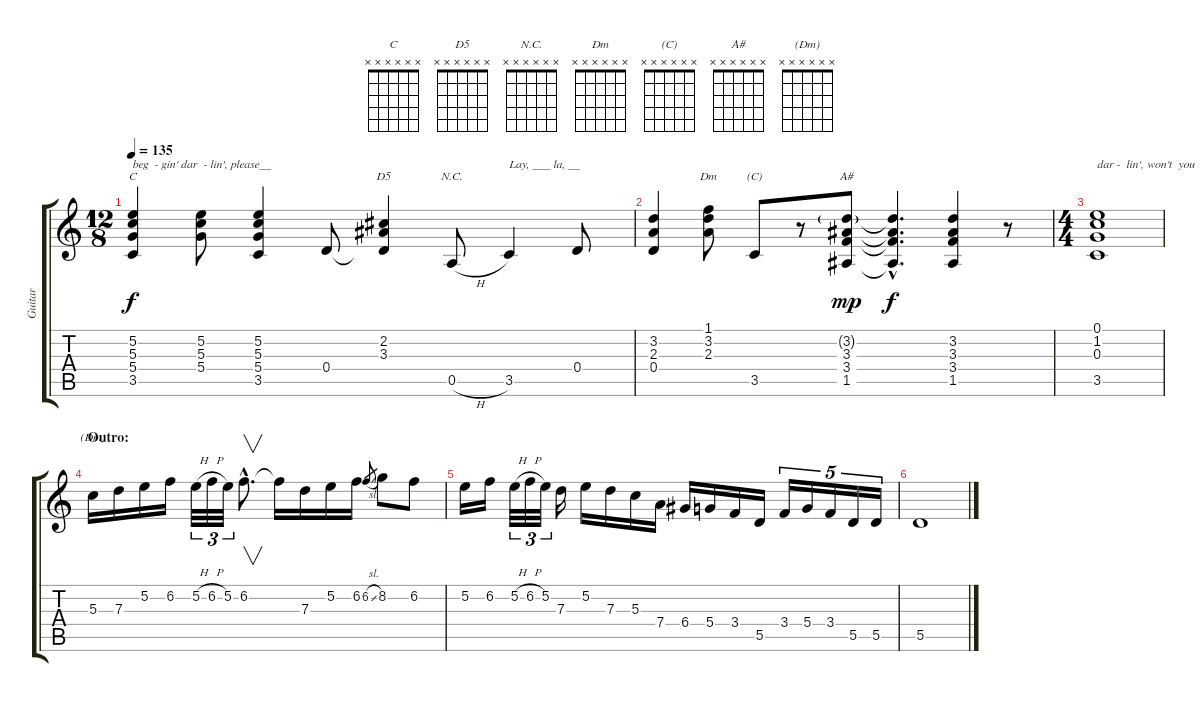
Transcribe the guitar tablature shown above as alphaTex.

\track ("Guitar" "Guitar") {instrument acousticguitarsteel}
\staff {score tabs}
\tuning (E4 B3 G3 D3 A2 E2) {hide}
\chord ("C" x x x x x x) {firstfret 0}
\chord ("D5" x x x x x x) {firstfret 0}
\chord ("N.C." x x x x x x) {firstfret 0}
\chord ("Dm" x x x x x x) {firstfret 0}
\chord ("(C)" x x x x x x) {firstfret 0}
\chord ("A#" x x x x x x) {firstfret 0}
\chord ("(Dm)" x x x x x x) {firstfret 0}
\ts (12 8)
\tempo 135
\clef g2
\ks c
(5.2 5.3 5.4 3.5).4{ch "C" txt "beg  - gin' dar  - lin', please__" dy f} (5.2 5.3 5.4).8 (5.2 5.3 5.4 3.5).4 0.4.8 (2.2 3.3 0.4{t}).4{ch "D5"} 0.5{h}.8{ch "N.C."} 3.5.4{txt "Lay, ___ la, __"} 0.4.8 |
(3.2 2.3 0.4).4 (1.1 3.2 2.3).8{ch "Dm"} 3.5.8{ch "(C)"} r.8 (3.2{g} 3.3 3.4 1.5).8{ch "A#" dy mp} (3.2{hac t} 3.3{hac t} 3.4{hac t} 1.5{hac t}).4{d dy f} (3.2 3.3 3.4 1.5).4 r.8 |
\ts (4 4)
(0.1 1.2 0.3 3.5).1{txt "dar -  lin', won't  you  ease my wor  - ried  mind"} |
\section ("" "Outro:")
5.3.16{ch "(Dm)"} 7.3.16 5.2.16 6.2.16 5.2{h}.32{tu (3 2)} 6.2{h}.32{tu (3 2)} 5.2.32{tu (3 2)} 6.2{hac}.8{v d} 6.2{t}.16 7.3.16 5.2.16 6.2.16 6.2{sl}.8{gr} 8.2.8 6.2.8 |
5.2.16 6.2.16 5.2{h}.32{tu (3 2)} 6.2{h}.32{tu (3 2)} 5.2.32{tu (3 2)} 7.3.16 5.2.16 7.3.16 5.3.16 7.4.16 6.4.16 5.4.16 3.4.16 5.5.16 3.4.16{tu (5 4)} 5.4.16{tu (5 4)} 3.4.16{tu (5 4)} 5.5.16{tu (5 4)} 5.5.16{tu (5 4)} |
5.5.1
